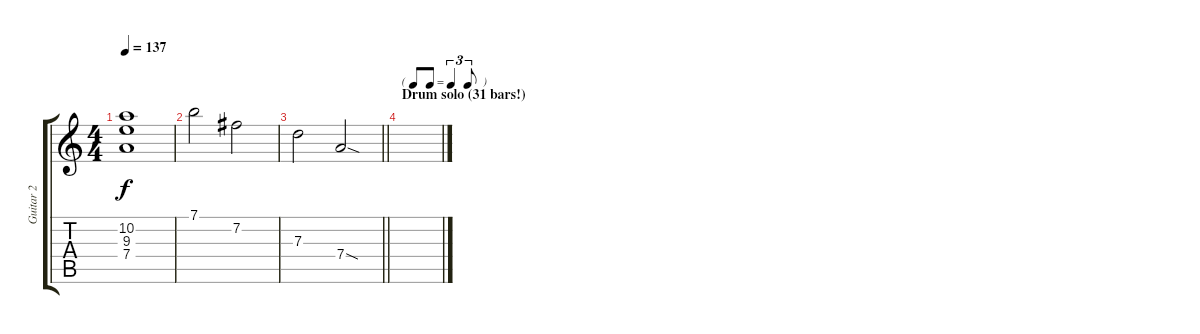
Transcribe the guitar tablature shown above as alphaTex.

\track ("Guitar 2" "Guitar 2") {instrument distortionguitar}
\staff {score tabs}
\tuning (E4 B3 G3 D3 A2 E2) {hide}
\ts (4 4)
\tempo 137
\clef g2
\ks c
(10.2{t} 9.3{t} 7.4{t}).1{dy f} |
7.1.2 7.2.2 |
\barLineRight lightlight
7.3.2 7.4{sod}.2 |
\tf triplet8th
\section ("" "Drum solo (31 bars!)")
